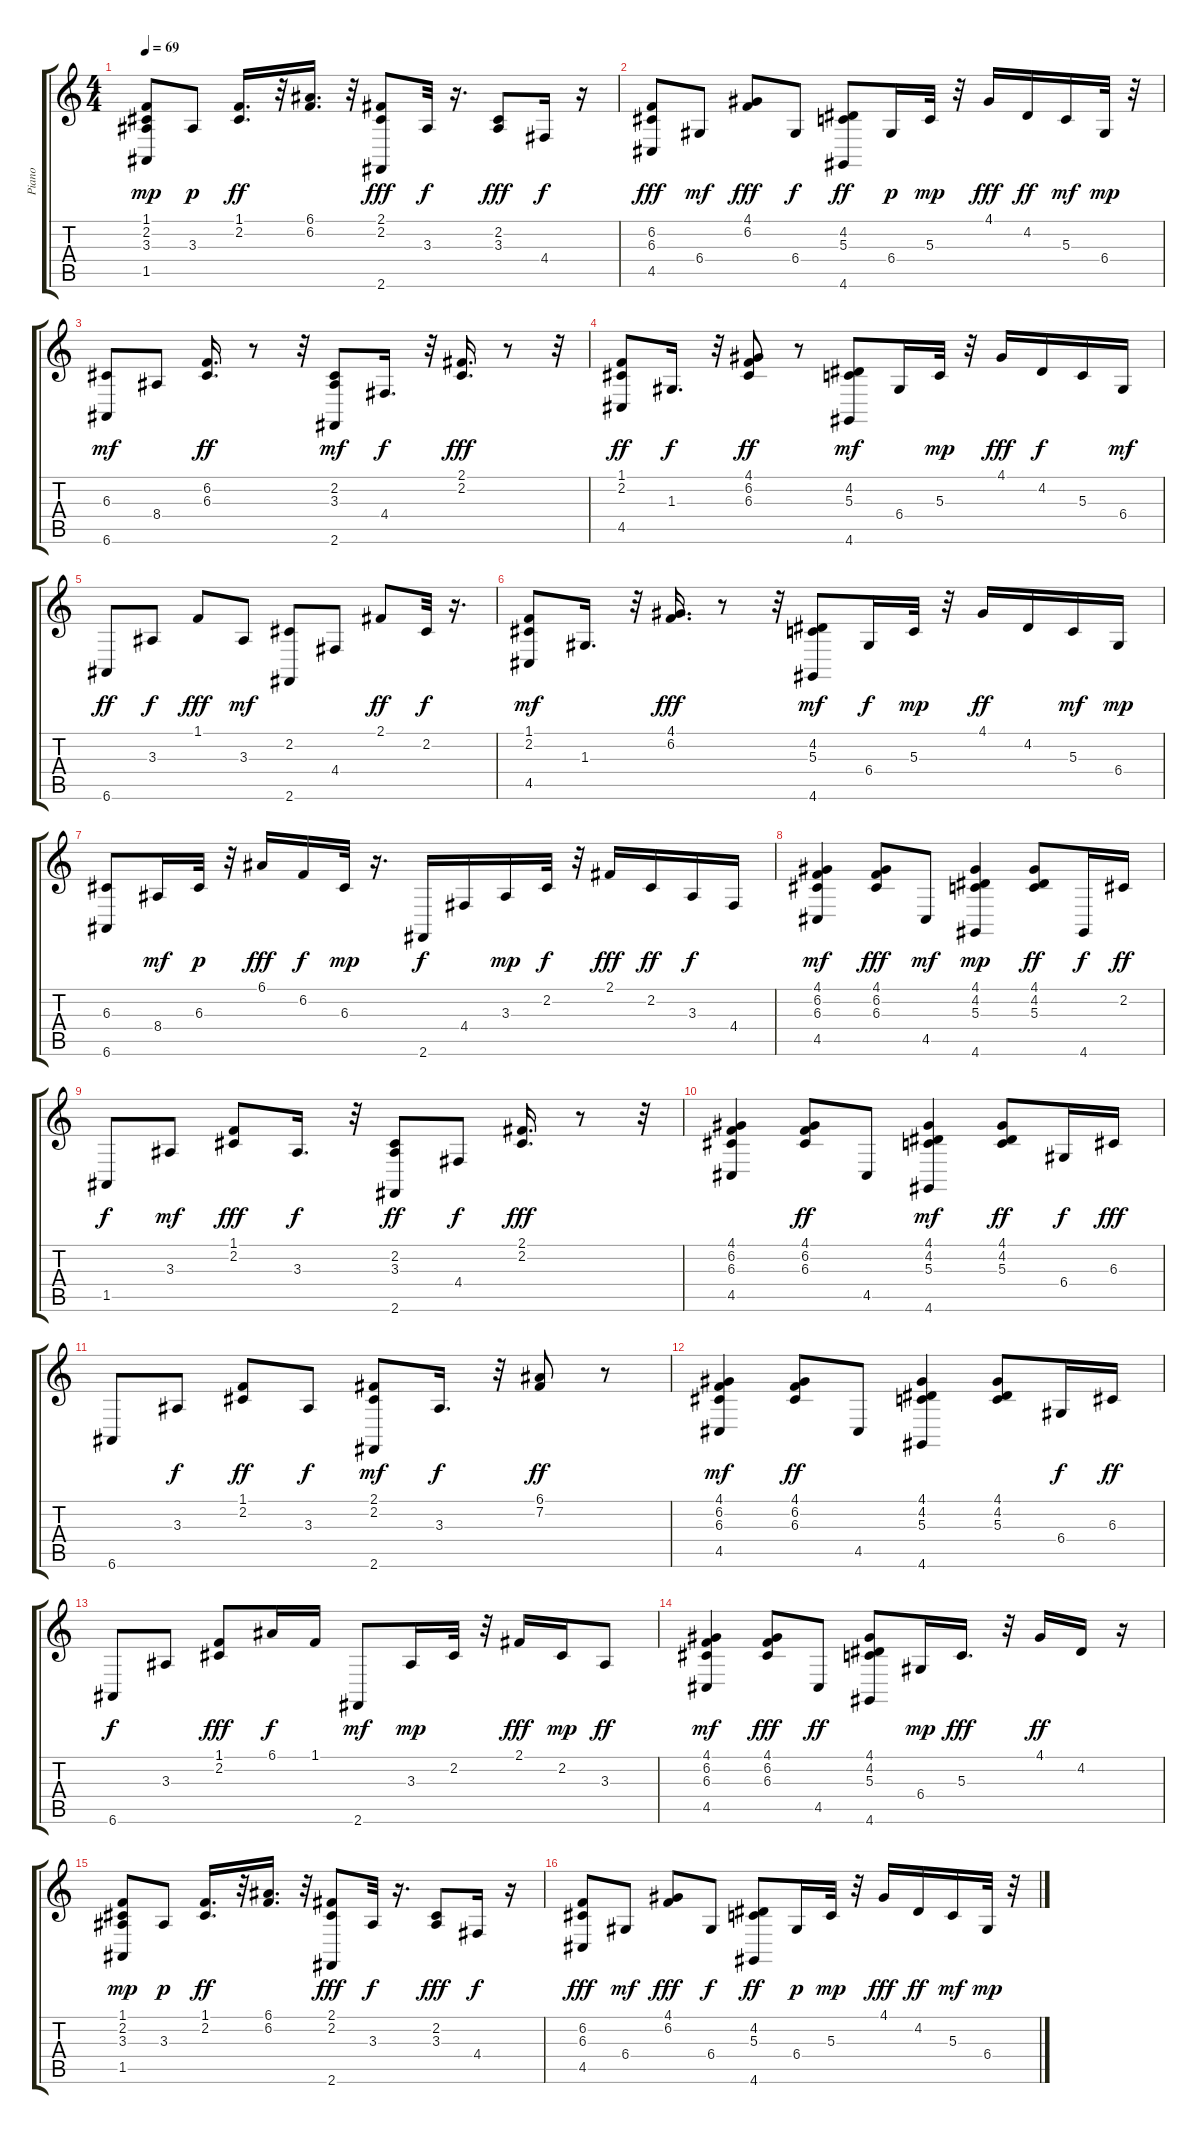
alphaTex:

\track ("Piano" "Piano") {instrument acousticgrandpiano}
\staff {score tabs}
\tuning (E4 B3 G3 D3 A2 E2) {hide}
\ts (4 4)
\tempo 69
\clef g2
\ks c
(1.1 2.2 3.3 1.5).8{dy mp} 3.3.8{dy p} (1.1 2.2).16{d dy ff} r.32 (6.1 6.2).16{d} r.32 (2.1 2.2 2.6).8{dy fff} 3.3.32{dy f} r.16{d} (2.2 3.3).8{dy fff} 4.4.16{dy f} r.16 |
(6.2 6.3 4.5).8{dy fff} 6.4.8{dy mf} (4.1 6.2).8{dy fff} 6.4.8{dy f} (4.2 5.3 4.6).8{dy ff} 6.4.16{dy p} 5.3.32{dy mp} r.32 4.1.16{dy fff} 4.2.16{dy ff} 5.3.16{dy mf} 6.4.32{dy mp} r.32 |
(6.3 6.6).8{dy mf} 8.4.8 (6.2 6.3).16{d dy ff} r.8 r.32 (2.2 3.3 2.6).8{dy mf} 4.4.16{d dy f} r.32 (2.1 2.2).16{d dy fff} r.8 r.32 |
(1.1 2.2 4.5).8{dy ff} 1.3.16{d dy f} r.32 (4.1 6.2 6.3).8{dy ff} r.8 (4.2 5.3 4.6).8{dy mf} 6.4.16 5.3.32{dy mp} r.32 4.1.16{dy fff} 4.2.16{dy f} 5.3.16 6.4.16{dy mf} |
6.6.8{dy ff} 3.3.8{dy f} 1.1.8{dy fff} 3.3.8{dy mf} (2.2 2.6).8 4.4.8 2.1.8{dy ff} 2.2.32{dy f} r.16{d} |
(1.1 2.2 4.5).8{dy mf} 1.3.16{d} r.32 (4.1 6.2).16{d dy fff} r.8 r.32 (4.2 5.3 4.6).8{dy mf} 6.4.16{dy f} 5.3.32{dy mp} r.32 4.1.16{dy ff} 4.2.16 5.3.16{dy mf} 6.4.16{dy mp} |
(6.3 6.6).8 8.4.16{dy mf} 6.3.32{dy p} r.32 6.1.16{dy fff} 6.2.16{dy f} 6.3.32{dy mp} r.16{d} 2.6.16{dy f} 4.4.16 3.3.16{dy mp} 2.2.32{dy f} r.32 2.1.16{dy fff} 2.2.16{dy ff} 3.3.16{dy f} 4.4.16 |
(4.1 6.2 6.3 4.5).4{dy mf} (4.1 6.2 6.3).8{dy fff} 4.5.8{dy mf} (4.1 4.2 5.3 4.6).4{dy mp} (4.1 4.2 5.3).8{dy ff} 4.6.16{dy f} 2.2.16{dy ff} |
1.5.8{dy f} 3.3.8{dy mf} (1.1 2.2).8{dy fff} 3.3.16{d dy f} r.32 (2.2 3.3 2.6).8{dy ff} 4.4.8{dy f} (2.1 2.2).16{d dy fff} r.8 r.32 |
(4.1 6.2 6.3 4.5).4 (4.1 6.2 6.3).8{dy ff} 4.5.8 (4.1 4.2 5.3 4.6).4{dy mf} (4.1 4.2 5.3).8{dy ff} 6.4.16{dy f} 6.3.16{dy fff} |
6.6.8 3.3.8{dy f} (1.1 2.2).8{dy ff} 3.3.8{dy f} (2.1 2.2 2.6).8{dy mf} 3.3.16{d dy f} r.32 (6.1 7.2).8{dy ff} r.8 |
(4.1 6.2 6.3 4.5).4{dy mf} (4.1 6.2 6.3).8{dy ff} 4.5.8 (4.1 4.2 5.3 4.6).4 (4.1 4.2 5.3).8 6.4.16{dy f} 6.3.16{dy ff} |
6.6.8{dy f} 3.3.8 (1.1 2.2).8{dy fff} 6.1.16{dy f} 1.1.16 2.6.8{dy mf} 3.3.16{dy mp} 2.2.32 r.32 2.1.16{dy fff} 2.2.16{dy mp} 3.3.8{dy ff} |
(4.1 6.2 6.3 4.5).4{dy mf} (4.1 6.2 6.3).8{dy fff} 4.5.8{dy ff} (4.1 4.2 5.3 4.6).8 6.4.16{dy mp} 5.3.16{d dy fff} r.32 4.1.16{dy ff} 4.2.16 r.16 |
(1.1 2.2 3.3 1.5).8{dy mp} 3.3.8{dy p} (1.1 2.2).16{d dy ff} r.32 (6.1 6.2).16{d} r.32 (2.1 2.2 2.6).8{dy fff} 3.3.32{dy f} r.16{d} (2.2 3.3).8{dy fff} 4.4.16{dy f} r.16 |
(6.2 6.3 4.5).8{dy fff} 6.4.8{dy mf} (4.1 6.2).8{dy fff} 6.4.8{dy f} (4.2 5.3 4.6).8{dy ff} 6.4.16{dy p} 5.3.32{dy mp} r.32 4.1.16{dy fff} 4.2.16{dy ff} 5.3.16{dy mf} 6.4.32{dy mp} r.32
